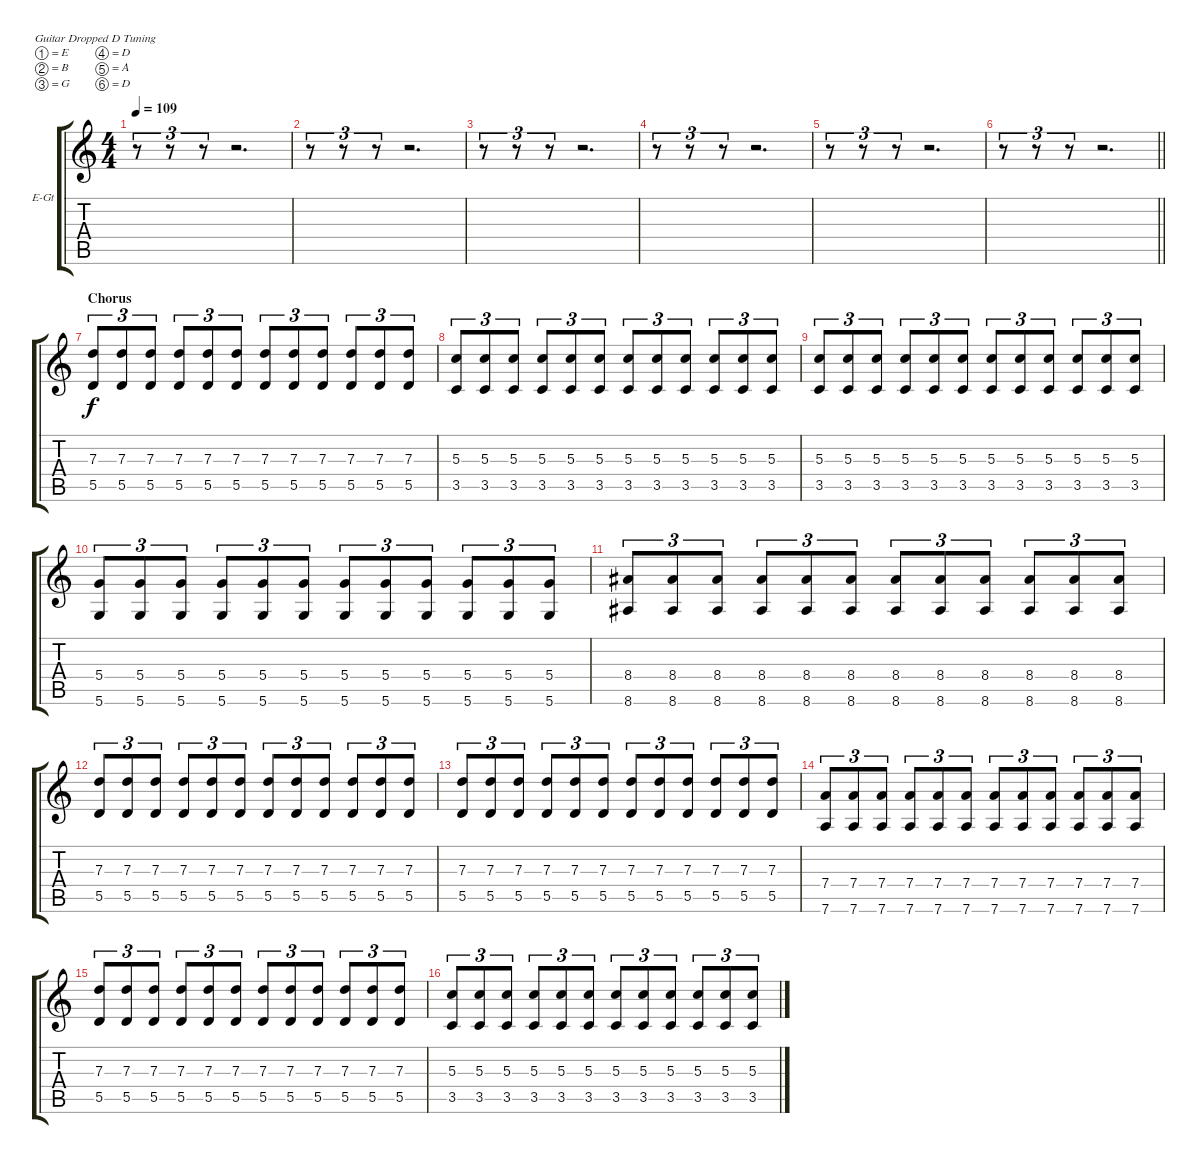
\bracketExtendMode groupsimilarinstruments
\firstSystemTrackNameOrientation horizontal
\otherSystemsTrackNameOrientation horizontal
\track ("Add Guitar" "E-Gt") {instrument distortionguitar}
\staff {score tabs}
\tuning (E4 B3 G3 D3 A2 D2)
\ts (4 4)
\tempo 109
\clef g2
\ks c
r.8{tu (3 2) dy f} r.8{tu (3 2)} r.8{tu (3 2)} r.2{d} |
r.8{tu (3 2)} r.8{tu (3 2)} r.8{tu (3 2)} r.2{d} |
r.8{tu (3 2)} r.8{tu (3 2)} r.8{tu (3 2)} r.2{d} |
r.8{tu (3 2)} r.8{tu (3 2)} r.8{tu (3 2)} r.2{d} |
r.8{tu (3 2)} r.8{tu (3 2)} r.8{tu (3 2)} r.2{d} |
\barLineRight lightlight
r.8{tu (3 2)} r.8{tu (3 2)} r.8{tu (3 2)} r.2{d} |
\section ("" "Chorus")
(7.3 5.5).8{tu (3 2)} (7.3 5.5).8{tu (3 2)} (7.3 5.5).8{tu (3 2)} (7.3 5.5).8{tu (3 2)} (7.3 5.5).8{tu (3 2)} (7.3 5.5).8{tu (3 2)} (7.3 5.5).8{tu (3 2)} (7.3 5.5).8{tu (3 2)} (7.3 5.5).8{tu (3 2)} (7.3 5.5).8{tu (3 2)} (7.3 5.5).8{tu (3 2)} (7.3 5.5).8{tu (3 2)} |
(5.3 3.5).8{tu (3 2)} (5.3 3.5).8{tu (3 2)} (5.3 3.5).8{tu (3 2)} (5.3 3.5).8{tu (3 2)} (5.3 3.5).8{tu (3 2)} (5.3 3.5).8{tu (3 2)} (5.3 3.5).8{tu (3 2)} (5.3 3.5).8{tu (3 2)} (5.3 3.5).8{tu (3 2)} (5.3 3.5).8{tu (3 2)} (5.3 3.5).8{tu (3 2)} (5.3 3.5).8{tu (3 2)} |
(5.3 3.5).8{tu (3 2)} (5.3 3.5).8{tu (3 2)} (5.3 3.5).8{tu (3 2)} (5.3 3.5).8{tu (3 2)} (5.3 3.5).8{tu (3 2)} (5.3 3.5).8{tu (3 2)} (5.3 3.5).8{tu (3 2)} (5.3 3.5).8{tu (3 2)} (5.3 3.5).8{tu (3 2)} (5.3 3.5).8{tu (3 2)} (5.3 3.5).8{tu (3 2)} (5.3 3.5).8{tu (3 2)} |
(5.4 5.6).8{tu (3 2)} (5.4 5.6).8{tu (3 2)} (5.4 5.6).8{tu (3 2)} (5.4 5.6).8{tu (3 2)} (5.4 5.6).8{tu (3 2)} (5.4 5.6).8{tu (3 2)} (5.4 5.6).8{tu (3 2)} (5.4 5.6).8{tu (3 2)} (5.4 5.6).8{tu (3 2)} (5.4 5.6).8{tu (3 2)} (5.4 5.6).8{tu (3 2)} (5.4 5.6).8{tu (3 2)} |
(8.4 8.6).8{tu (3 2)} (8.4 8.6).8{tu (3 2)} (8.4 8.6).8{tu (3 2)} (8.4 8.6).8{tu (3 2)} (8.4 8.6).8{tu (3 2)} (8.4 8.6).8{tu (3 2)} (8.4 8.6).8{tu (3 2)} (8.4 8.6).8{tu (3 2)} (8.4 8.6).8{tu (3 2)} (8.4 8.6).8{tu (3 2)} (8.4 8.6).8{tu (3 2)} (8.4 8.6).8{tu (3 2)} |
(7.3 5.5).8{tu (3 2)} (7.3 5.5).8{tu (3 2)} (7.3 5.5).8{tu (3 2)} (7.3 5.5).8{tu (3 2)} (7.3 5.5).8{tu (3 2)} (7.3 5.5).8{tu (3 2)} (7.3 5.5).8{tu (3 2)} (7.3 5.5).8{tu (3 2)} (7.3 5.5).8{tu (3 2)} (7.3 5.5).8{tu (3 2)} (7.3 5.5).8{tu (3 2)} (7.3 5.5).8{tu (3 2)} |
(7.3 5.5).8{tu (3 2)} (7.3 5.5).8{tu (3 2)} (7.3 5.5).8{tu (3 2)} (7.3 5.5).8{tu (3 2)} (7.3 5.5).8{tu (3 2)} (7.3 5.5).8{tu (3 2)} (7.3 5.5).8{tu (3 2)} (7.3 5.5).8{tu (3 2)} (7.3 5.5).8{tu (3 2)} (7.3 5.5).8{tu (3 2)} (7.3 5.5).8{tu (3 2)} (7.3 5.5).8{tu (3 2)} |
(7.4 7.6).8{tu (3 2)} (7.4 7.6).8{tu (3 2)} (7.4 7.6).8{tu (3 2)} (7.4 7.6).8{tu (3 2)} (7.4 7.6).8{tu (3 2)} (7.4 7.6).8{tu (3 2)} (7.4 7.6).8{tu (3 2)} (7.4 7.6).8{tu (3 2)} (7.4 7.6).8{tu (3 2)} (7.4 7.6).8{tu (3 2)} (7.4 7.6).8{tu (3 2)} (7.4 7.6).8{tu (3 2)} |
(7.3 5.5).8{tu (3 2)} (7.3 5.5).8{tu (3 2)} (7.3 5.5).8{tu (3 2)} (7.3 5.5).8{tu (3 2)} (7.3 5.5).8{tu (3 2)} (7.3 5.5).8{tu (3 2)} (7.3 5.5).8{tu (3 2)} (7.3 5.5).8{tu (3 2)} (7.3 5.5).8{tu (3 2)} (7.3 5.5).8{tu (3 2)} (7.3 5.5).8{tu (3 2)} (7.3 5.5).8{tu (3 2)} |
(5.3 3.5).8{tu (3 2)} (5.3 3.5).8{tu (3 2)} (5.3 3.5).8{tu (3 2)} (5.3 3.5).8{tu (3 2)} (5.3 3.5).8{tu (3 2)} (5.3 3.5).8{tu (3 2)} (5.3 3.5).8{tu (3 2)} (5.3 3.5).8{tu (3 2)} (5.3 3.5).8{tu (3 2)} (5.3 3.5).8{tu (3 2)} (5.3 3.5).8{tu (3 2)} (5.3 3.5).8{tu (3 2)}
